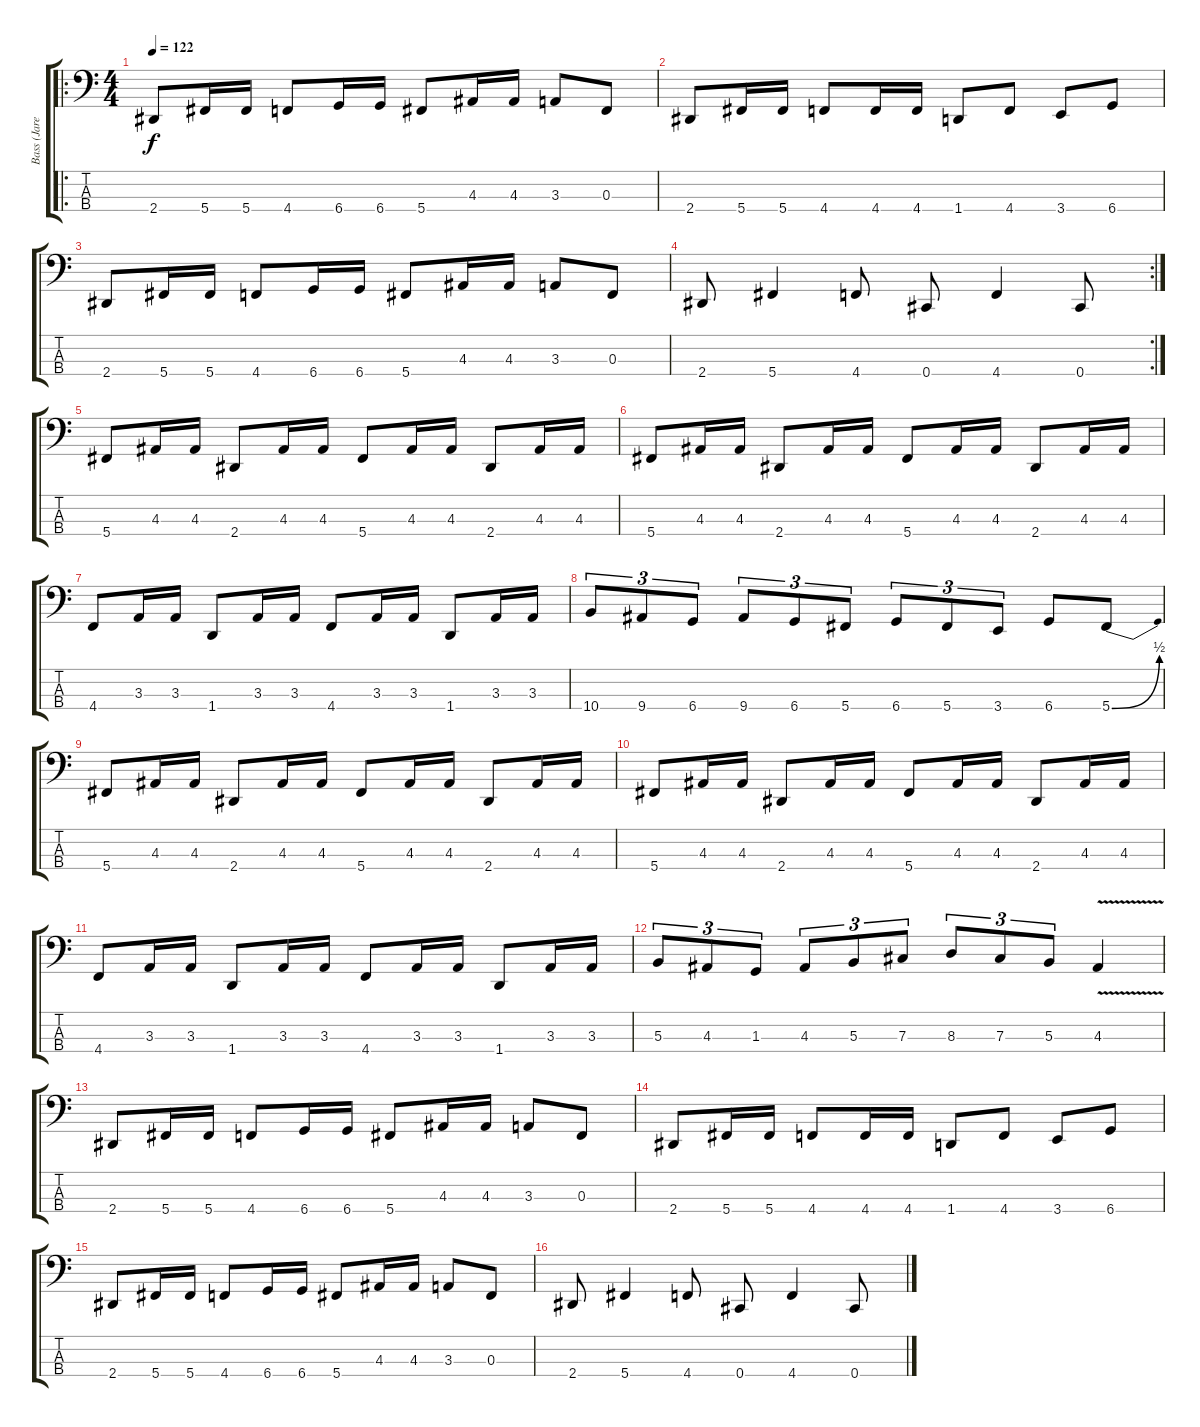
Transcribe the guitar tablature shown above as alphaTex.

\track ("Bass (Jared Anderson)" "Bass (Jare") {instrument electricbasspick}
\staff {score tabs}
\tuning (E2 B1 Gb1 Db1) {hide}
\ro
\ts (4 4)
\tempo 122
\clef f4
\ks c
2.4.8{dy f instrument electricbasspick} 5.4.16 5.4.16 4.4.8 6.4.16 6.4.16 5.4.8 4.3.16 4.3.16 3.3.8 0.3.8 |
2.4.8 5.4.16 5.4.16 4.4.8 4.4.16 4.4.16 1.4.8 4.4.8 3.4.8 6.4.8 |
2.4.8 5.4.16 5.4.16 4.4.8 6.4.16 6.4.16 5.4.8 4.3.16 4.3.16 3.3.8 0.3.8 |
\rc 2
2.4.8 5.4.4 4.4.8 0.4.8 4.4.4 0.4.8 |
5.4.8 4.3.16 4.3.16 2.4.8 4.3.16 4.3.16 5.4.8 4.3.16 4.3.16 2.4.8 4.3.16 4.3.16 |
5.4.8 4.3.16 4.3.16 2.4.8 4.3.16 4.3.16 5.4.8 4.3.16 4.3.16 2.4.8 4.3.16 4.3.16 |
4.4.8 3.3.16 3.3.16 1.4.8 3.3.16 3.3.16 4.4.8 3.3.16 3.3.16 1.4.8 3.3.16 3.3.16 |
10.4.8{tu (3 2)} 9.4.8{tu (3 2)} 6.4.8{tu (3 2)} 9.4.8{tu (3 2)} 6.4.8{tu (3 2)} 5.4.8{tu (3 2)} 6.4.8{tu (3 2)} 5.4.8{tu (3 2)} 3.4.8{tu (3 2)} 6.4.8 5.4{be (bend 0 0 60 2)}.8 |
5.4.8 4.3.16 4.3.16 2.4.8 4.3.16 4.3.16 5.4.8 4.3.16 4.3.16 2.4.8 4.3.16 4.3.16 |
5.4.8 4.3.16 4.3.16 2.4.8 4.3.16 4.3.16 5.4.8 4.3.16 4.3.16 2.4.8 4.3.16 4.3.16 |
4.4.8 3.3.16 3.3.16 1.4.8 3.3.16 3.3.16 4.4.8 3.3.16 3.3.16 1.4.8 3.3.16 3.3.16 |
5.3.8{tu (3 2)} 4.3.8{tu (3 2)} 1.3.8{tu (3 2)} 4.3.8{tu (3 2)} 5.3.8{tu (3 2)} 7.3.8{tu (3 2)} 8.3.8{tu (3 2)} 7.3.8{tu (3 2)} 5.3.8{tu (3 2)} 4.3{v}.4 |
2.4.8 5.4.16 5.4.16 4.4.8 6.4.16 6.4.16 5.4.8 4.3.16 4.3.16 3.3.8 0.3.8 |
2.4.8 5.4.16 5.4.16 4.4.8 4.4.16 4.4.16 1.4.8 4.4.8 3.4.8 6.4.8 |
2.4.8 5.4.16 5.4.16 4.4.8 6.4.16 6.4.16 5.4.8 4.3.16 4.3.16 3.3.8 0.3.8 |
2.4.8 5.4.4 4.4.8 0.4.8 4.4.4 0.4.8
